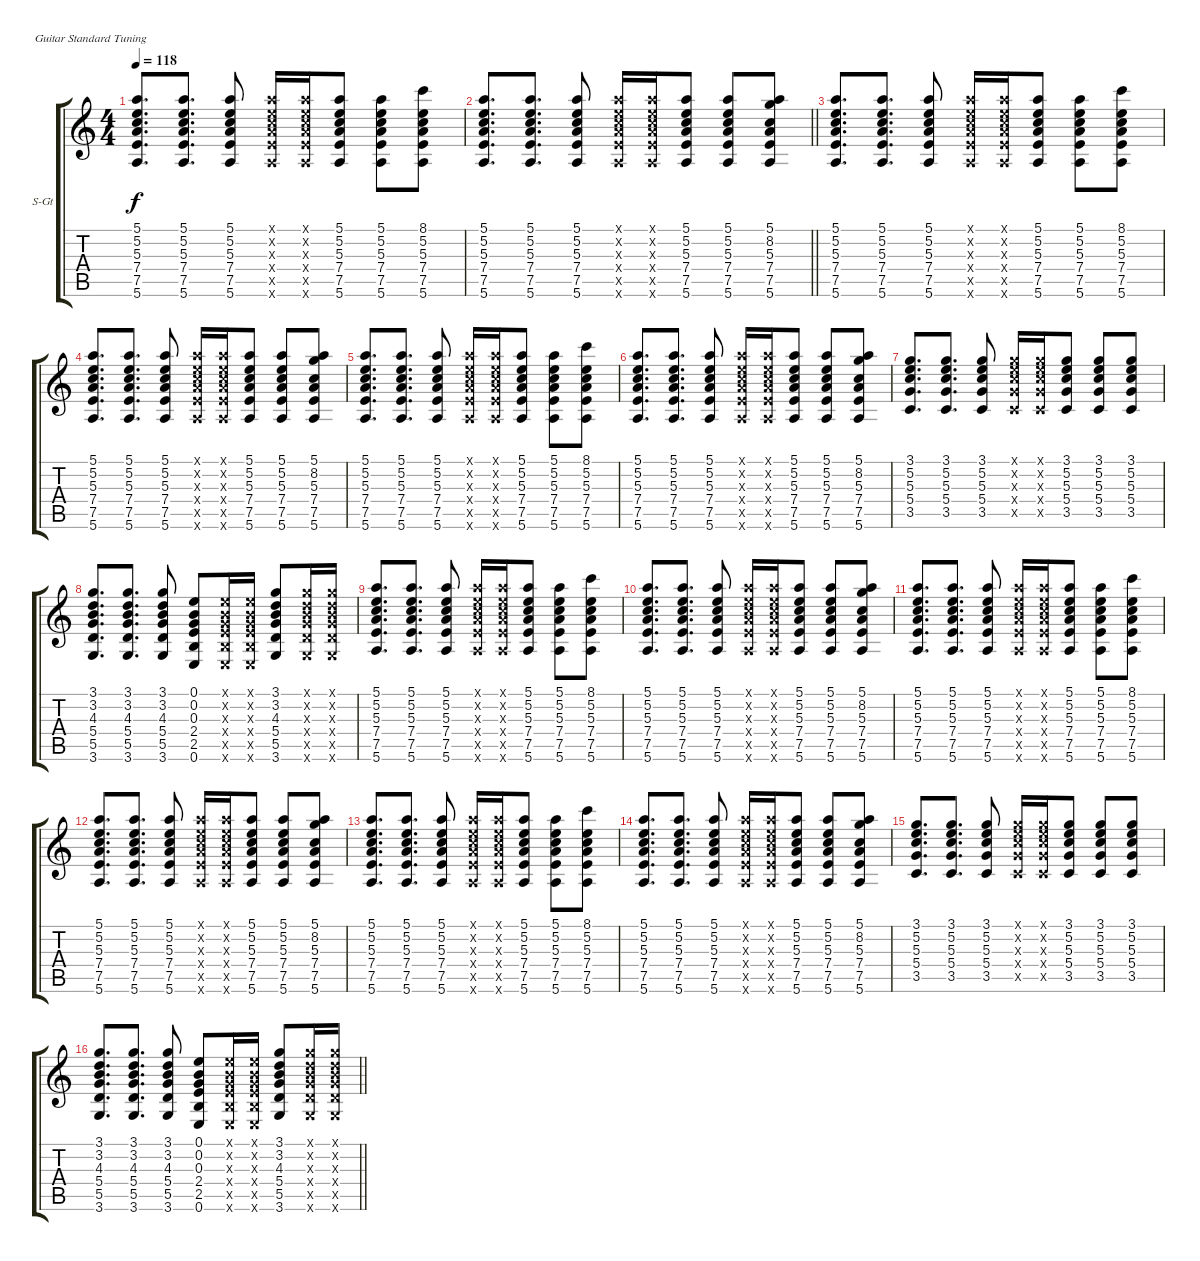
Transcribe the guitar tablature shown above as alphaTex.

\bracketExtendMode groupsimilarinstruments
\firstSystemTrackNameOrientation horizontal
\otherSystemsTrackNameOrientation horizontal
\track ("Гитара 1" "S-Gt") {instrument acousticguitarsteel}
\staff {score tabs}
\tuning (E4 B3 G3 D3 A2 E2)
\ts (4 4)
\tempo 118
\clef g2
\ks c
(5.1 5.2 5.3 7.4 7.5 5.6).8{d dy f} (5.1 5.2 5.3 7.4 7.5 5.6).8{d} (5.1 5.2 5.3 7.4 7.5 5.6).8 (5.1{x} 5.2{x} 5.3{x} 7.4{x} 7.5{x} 5.6{x}).16 (5.1{x} 5.2{x} 5.3{x} 7.4{x} 7.5{x} 5.6{x}).16 (5.1 5.2 5.3 7.4 7.5 5.6).8 (5.1 5.2 5.3 7.4 7.5 5.6).8 (8.1 5.2 5.3 7.4 7.5 5.6).8 |
\barLineRight lightlight
(5.1 5.2 5.3 7.4 7.5 5.6).8{d} (5.1 5.2 5.3 7.4 7.5 5.6).8{d} (5.1 5.2 5.3 7.4 7.5 5.6).8 (5.1{x} 5.2{x} 5.3{x} 7.4{x} 7.5{x} 5.6{x}).16 (5.1{x} 5.2{x} 5.3{x} 7.4{x} 7.5{x} 5.6{x}).16 (5.1 5.2 5.3 7.4 7.5 5.6).8 (5.1 5.2 5.3 7.4 7.5 5.6).8 (5.1 8.2 5.3 7.4 7.5 5.6).8 |
(5.1 5.2 5.3 7.4 7.5 5.6).8{d} (5.1 5.2 5.3 7.4 7.5 5.6).8{d} (5.1 5.2 5.3 7.4 7.5 5.6).8 (5.1{x} 5.2{x} 5.3{x} 7.4{x} 7.5{x} 5.6{x}).16 (5.1{x} 5.2{x} 5.3{x} 7.4{x} 7.5{x} 5.6{x}).16 (5.1 5.2 5.3 7.4 7.5 5.6).8 (5.1 5.2 5.3 7.4 7.5 5.6).8 (8.1 5.2 5.3 7.4 7.5 5.6).8 |
(5.1 5.2 5.3 7.4 7.5 5.6).8{d} (5.1 5.2 5.3 7.4 7.5 5.6).8{d} (5.1 5.2 5.3 7.4 7.5 5.6).8 (5.1{x} 5.2{x} 5.3{x} 7.4{x} 7.5{x} 5.6{x}).16 (5.1{x} 5.2{x} 5.3{x} 7.4{x} 7.5{x} 5.6{x}).16 (5.1 5.2 5.3 7.4 7.5 5.6).8 (5.1 5.2 5.3 7.4 7.5 5.6).8 (5.1 8.2 5.3 7.4 7.5 5.6).8 |
(5.1 5.2 5.3 7.4 7.5 5.6).8{d} (5.1 5.2 5.3 7.4 7.5 5.6).8{d} (5.1 5.2 5.3 7.4 7.5 5.6).8 (5.1{x} 5.2{x} 5.3{x} 7.4{x} 7.5{x} 5.6{x}).16 (5.1{x} 5.2{x} 5.3{x} 7.4{x} 7.5{x} 5.6{x}).16 (5.1 5.2 5.3 7.4 7.5 5.6).8 (5.1 5.2 5.3 7.4 7.5 5.6).8 (8.1 5.2 5.3 7.4 7.5 5.6).8 |
(5.1 5.2 5.3 7.4 7.5 5.6).8{d} (5.1 5.2 5.3 7.4 7.5 5.6).8{d} (5.1 5.2 5.3 7.4 7.5 5.6).8 (5.1{x} 5.2{x} 5.3{x} 7.4{x} 7.5{x} 5.6{x}).16 (5.1{x} 5.2{x} 5.3{x} 7.4{x} 7.5{x} 5.6{x}).16 (5.1 5.2 5.3 7.4 7.5 5.6).8 (5.1 5.2 5.3 7.4 7.5 5.6).8 (5.1 8.2 5.3 7.4 7.5 5.6).8 |
(3.1 5.2 5.3 5.4 3.5).8{d} (3.1 5.2 5.3 5.4 3.5).8{d} (3.1 5.2 5.3 5.4 3.5).8 (3.1{x} 5.2{x} 5.3{x} 5.4{x} 3.5{x}).16 (3.1{x} 5.2{x} 5.3{x} 5.4{x} 3.5{x}).16 (3.1 5.2 5.3 5.4 3.5).8 (3.1 5.2 5.3 5.4 3.5).8 (3.1 5.2 5.3 5.4 3.5).8 |
(3.1 3.2 4.3 5.4 5.5 3.6).8{d} (3.1 3.2 4.3 5.4 5.5 3.6).8{d} (3.1 3.2 4.3 5.4 5.5 3.6).8 (0.1 0.2 0.3 2.4 2.5 0.6).8 (0.1{x} 0.2{x} 0.3{x} 2.4{x} 2.5{x} 0.6{x}).16 (0.1{x} 0.2{x} 0.3{x} 2.4{x} 2.5{x} 0.6{x}).16 (3.1 3.2 4.3 5.4 5.5 3.6).8 (3.1{x} 3.2{x} 4.3{x} 5.4{x} 5.5{x} 3.6{x}).16 (3.1{x} 3.2{x} 4.3{x} 5.4{x} 5.5{x} 3.6{x}).16 |
(5.1 5.2 5.3 7.4 7.5 5.6).8{d} (5.1 5.2 5.3 7.4 7.5 5.6).8{d} (5.1 5.2 5.3 7.4 7.5 5.6).8 (5.1{x} 5.2{x} 5.3{x} 7.4{x} 7.5{x} 5.6{x}).16 (5.1{x} 5.2{x} 5.3{x} 7.4{x} 7.5{x} 5.6{x}).16 (5.1 5.2 5.3 7.4 7.5 5.6).8 (5.1 5.2 5.3 7.4 7.5 5.6).8 (8.1 5.2 5.3 7.4 7.5 5.6).8 |
(5.1 5.2 5.3 7.4 7.5 5.6).8{d} (5.1 5.2 5.3 7.4 7.5 5.6).8{d} (5.1 5.2 5.3 7.4 7.5 5.6).8 (5.1{x} 5.2{x} 5.3{x} 7.4{x} 7.5{x} 5.6{x}).16 (5.1{x} 5.2{x} 5.3{x} 7.4{x} 7.5{x} 5.6{x}).16 (5.1 5.2 5.3 7.4 7.5 5.6).8 (5.1 5.2 5.3 7.4 7.5 5.6).8 (5.1 8.2 5.3 7.4 7.5 5.6).8 |
(5.1 5.2 5.3 7.4 7.5 5.6).8{d} (5.1 5.2 5.3 7.4 7.5 5.6).8{d} (5.1 5.2 5.3 7.4 7.5 5.6).8 (5.1{x} 5.2{x} 5.3{x} 7.4{x} 7.5{x} 5.6{x}).16 (5.1{x} 5.2{x} 5.3{x} 7.4{x} 7.5{x} 5.6{x}).16 (5.1 5.2 5.3 7.4 7.5 5.6).8 (5.1 5.2 5.3 7.4 7.5 5.6).8 (8.1 5.2 5.3 7.4 7.5 5.6).8 |
(5.1 5.2 5.3 7.4 7.5 5.6).8{d} (5.1 5.2 5.3 7.4 7.5 5.6).8{d} (5.1 5.2 5.3 7.4 7.5 5.6).8 (5.1{x} 5.2{x} 5.3{x} 7.4{x} 7.5{x} 5.6{x}).16 (5.1{x} 5.2{x} 5.3{x} 7.4{x} 7.5{x} 5.6{x}).16 (5.1 5.2 5.3 7.4 7.5 5.6).8 (5.1 5.2 5.3 7.4 7.5 5.6).8 (5.1 8.2 5.3 7.4 7.5 5.6).8 |
(5.1 5.2 5.3 7.4 7.5 5.6).8{d} (5.1 5.2 5.3 7.4 7.5 5.6).8{d} (5.1 5.2 5.3 7.4 7.5 5.6).8 (5.1{x} 5.2{x} 5.3{x} 7.4{x} 7.5{x} 5.6{x}).16 (5.1{x} 5.2{x} 5.3{x} 7.4{x} 7.5{x} 5.6{x}).16 (5.1 5.2 5.3 7.4 7.5 5.6).8 (5.1 5.2 5.3 7.4 7.5 5.6).8 (8.1 5.2 5.3 7.4 7.5 5.6).8 |
(5.1 5.2 5.3 7.4 7.5 5.6).8{d} (5.1 5.2 5.3 7.4 7.5 5.6).8{d} (5.1 5.2 5.3 7.4 7.5 5.6).8 (5.1{x} 5.2{x} 5.3{x} 7.4{x} 7.5{x} 5.6{x}).16 (5.1{x} 5.2{x} 5.3{x} 7.4{x} 7.5{x} 5.6{x}).16 (5.1 5.2 5.3 7.4 7.5 5.6).8 (5.1 5.2 5.3 7.4 7.5 5.6).8 (5.1 8.2 5.3 7.4 7.5 5.6).8 |
(3.1 5.2 5.3 5.4 3.5).8{d} (3.1 5.2 5.3 5.4 3.5).8{d} (3.1 5.2 5.3 5.4 3.5).8 (3.1{x} 5.2{x} 5.3{x} 5.4{x} 3.5{x}).16 (3.1{x} 5.2{x} 5.3{x} 5.4{x} 3.5{x}).16 (3.1 5.2 5.3 5.4 3.5).8 (3.1 5.2 5.3 5.4 3.5).8 (3.1 5.2 5.3 5.4 3.5).8 |
\barLineRight lightlight
(3.1 3.2 4.3 5.4 5.5 3.6).8{d} (3.1 3.2 4.3 5.4 5.5 3.6).8{d} (3.1 3.2 4.3 5.4 5.5 3.6).8 (0.1 0.2 0.3 2.4 2.5 0.6).8 (0.1{x} 0.2{x} 0.3{x} 2.4{x} 2.5{x} 0.6{x}).16 (0.1{x} 0.2{x} 0.3{x} 2.4{x} 2.5{x} 0.6{x}).16 (3.1 3.2 4.3 5.4 5.5 3.6).8 (3.1{x} 3.2{x} 4.3{x} 5.4{x} 5.5{x} 3.6{x}).16 (3.1{x} 3.2{x} 4.3{x} 5.4{x} 5.5{x} 3.6{x}).16
